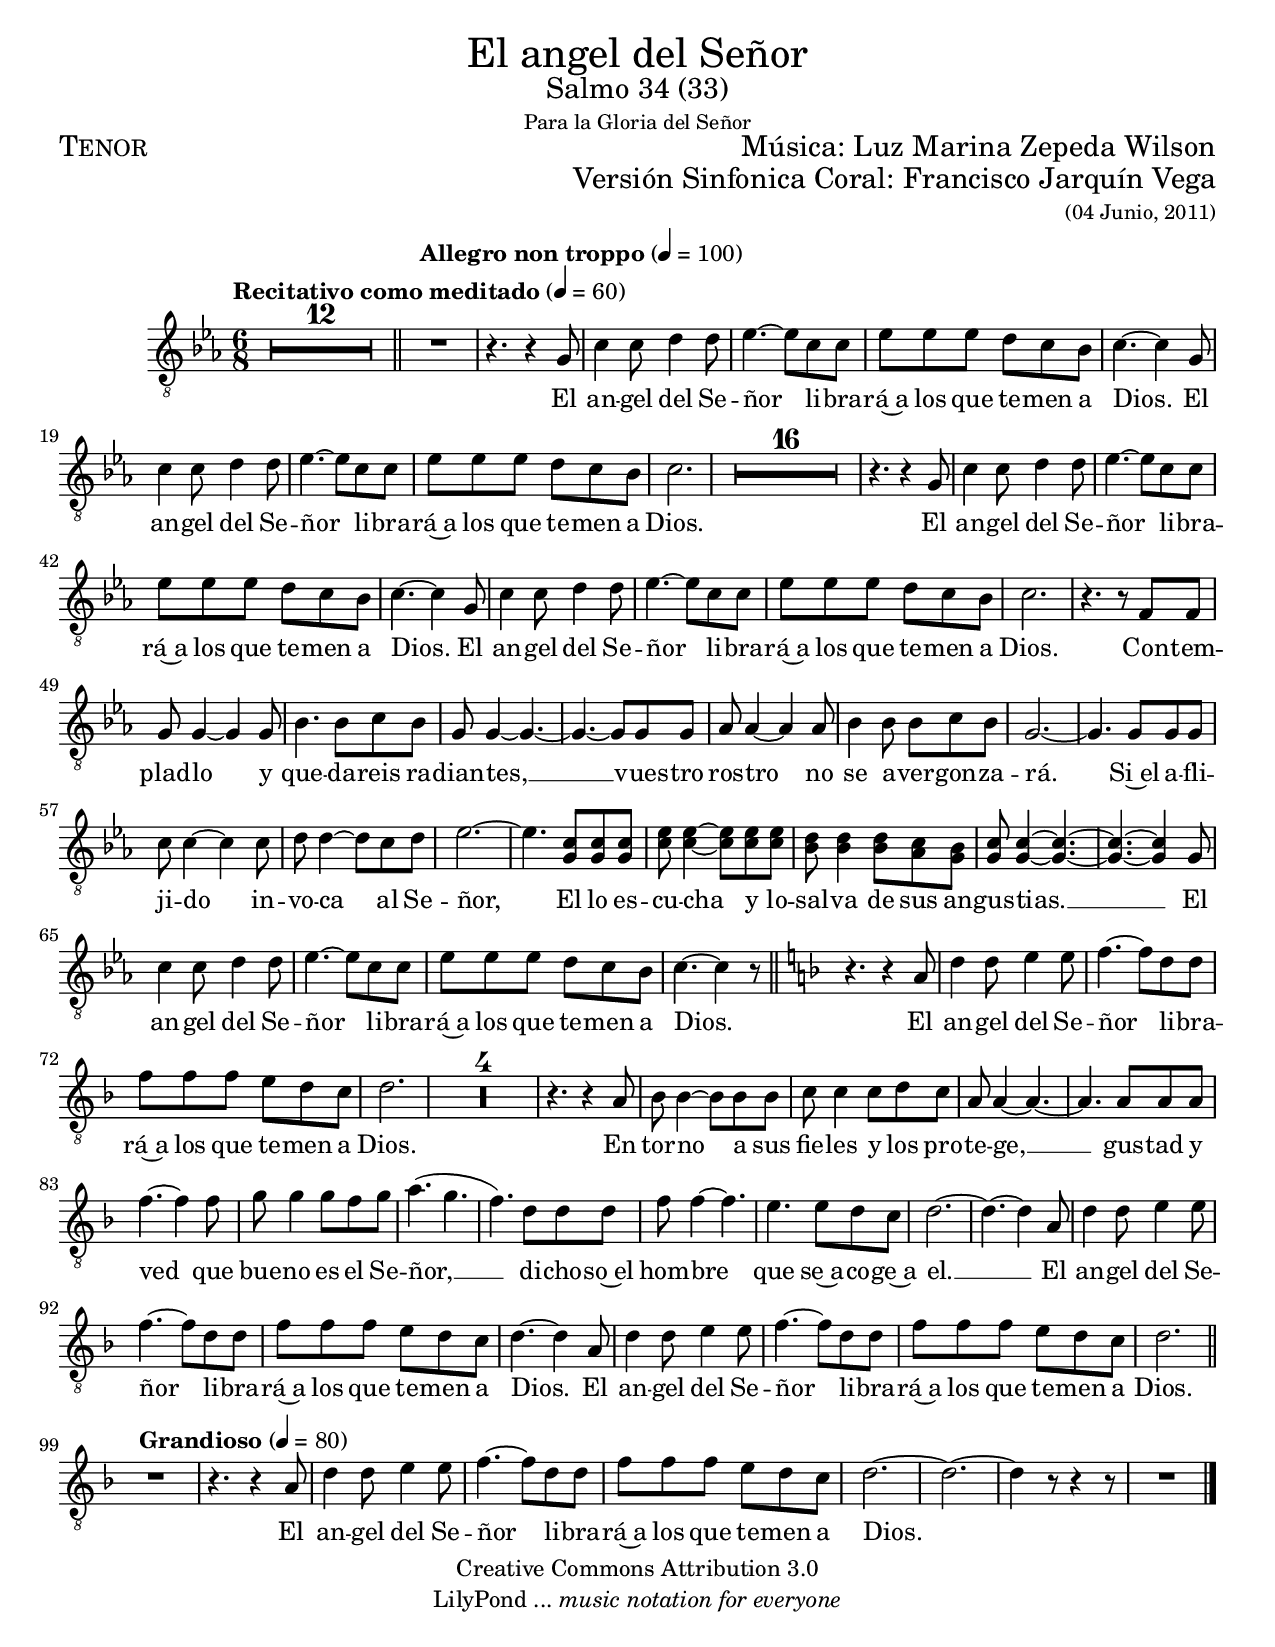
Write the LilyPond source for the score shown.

% ****************************************************************
%	El angel de Señor - Tenor
%	by serach.sam@
% ****************************************************************
\language "espanol"
\version "2.19.49"

%#(set-global-staff-size 22)

% --- Parametro globales
global = {
  \tempo "Recitativo como meditado" 4=60
  \key do \minor
  \time 6/8
  s2.*12
  \bar "||"
  \tempo "Allegro non troppo" 4=100
  s2.*56
  \bar "||"
  \key re \minor
  s2.*30
  \bar "||"
  \tempo "Grandioso" 4=80
  s2.*9
  \bar "|."
}

\markup { \fill-line { \center-column { \fontsize #5 "El angel del Señor" \fontsize #2 "Salmo 34 (33)" \small "Para la Gloria del Señor" } } }
\markup { \fill-line { \fontsize #2 \smallCaps "Tenor" \fontsize #2 "Música: Luz Marina Zepeda Wilson"  } }
\markup { \fill-line { " " \right-column { \fontsize #2 "Versión Sinfonica Coral: Francisco Jarquín Vega" \small "(04 Junio, 2011)" } } }
\header {
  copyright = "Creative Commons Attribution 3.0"
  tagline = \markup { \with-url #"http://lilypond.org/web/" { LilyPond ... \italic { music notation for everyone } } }
  breakbefore = ##t 
}

% --- Musica
tenor = \relative do' {
  \compressFullBarRests
  \dynamicUp
  \clef	"G_8"
  R2.*13				| %13
  r4. r4 sol8			| %14
  do4 do8 re4 re8		| %15
  mib4.~ mib8 do do		| %16
  mib8 mib mib re do sib		| %17
  do4.~ do4 sol8			| %18
  do4 do8 re4 re8		| %19
  mib4.~ mib8 do do		| %20
  mib8 mib mib re do sib		| %21
  do2.				| %22
  R2.*16				| %23
  r4. r4 sol8			| %24
  do4 do8 re4 re8		| %25
  mib4.~ mib8 do do		| %26
  mib8 mib mib re do sib		| %27
  do4.~ do4 sol8			| %28
  do4 do8 re4 re8		| %29
  mib4.~ mib8 do do		| %30
  mib8 mib mib re do sib		| %31
  do2.				| %32
  r4. r8 fa, fa			| %33
  sol8 sol4~ sol sol8		| %34
  sib4. sib8 do sib		| %35
  sol8 sol4~ sol4.~		| %36
  sol4.~ sol8 sol sol		| %37
  lab8 lab4~ lab lab8		| %38
  sib4 sib8 sib do sib		| %39
  sol2.~				| %40
  sol4. sol8 sol sol		| %41
  do8 do4~ do do8		| %42
  re8 re4~ re8 do re		| %43
  mib2.~				| %44
  mib4. <sol, do>8 <sol do> <sol do> | %45
  <do mib>8 <do mib>4~ <do mib>8 <do mib> <do mib> | %46
  <sib re>8 <sib re>4 <sib re>8 <lab do> <sol sib> | %47
  <sol do>8 <sol do>4~ <sol do>4.~ | %48
  <sol do>4.~ <sol do>4 sol8 	| %49
  do4 do8 re4 re8		| %50
  mib4.~ mib8 do do		| %51
  mib8 mib mib re do sib		| %52
  do4.~ do4 r8			| %53
  r4. r4 la8			| %54
  re4 re8 mi4 mi8		| %55
  fa4.~ fa8 re re		| %56
  fa8 fa fa mi re do		| %57
  re2.				| %58
  R2.*4				| %62
  r4. r4 la8			| %63
  sib8 sib4~ sib8 sib sib	| %64
  do8 do4 do8 re do		| %65
  la8 la4~ la4.~			| %66
  la4. la8 la la			| %67
  fa'4.~ fa4 fa8			| %68
  sol8 sol4 sol8 fa sol		| %69
  la4.( sol			| %70
  fa4.) re8 re re		| %71
  fa8 fa4~ fa4.			| %72
  mi4. mi8 re do			| %73
  re2.~				| %74
  re4.~ re4 la8			| %75
  re4 re8 mi4 mi8		| %76
  fa4.~ fa8 re re		| %77
  fa8 fa fa mi re do		| %78
  re4.~ re4 la8			| %79
  re4 re8 mi4 mi8		| %80
  fa4.~ fa8 re re		| %81
  fa8 fa fa mi re do		| %82
  re2.				| %83
  R2.				| %84
  r4. r4 la8			| %85
  re4 re8 mi4 mi8		| %86
  fa4.~ fa8 re re		| %87
  fa8 fa fa mi re do		| %88
  re2.~				| %89
  re2.~				| %90
  re4 r8 r4 r8			| %91
  R2.				| %92
}

% --- Letra
letra = \lyricmode {
  El an -- gel del Se -- ñor li -- bra -- rá~a los que te -- men a Dios.
  El an -- gel del Se -- ñor li -- bra -- rá~a los que te -- men a Dios.
  El an -- gel del Se -- ñor li -- bra -- rá~a los que te -- men a Dios.
  El an -- gel del Se -- ñor li -- bra -- rá~a los que te -- men a Dios.
  Con -- tem -- plad -- lo y que -- da -- reis ra -- dian -- tes, __
  vues -- tro ros -- tro no se a -- ver -- gon -- za -- rá.
  Si~el a -- fli -- ji -- do in -- vo -- ca al Se -- ñor,
  El lo es -- cu -- cha y lo -- sal -- va de sus an -- gus -- tias. __
  El an -- gel del Se -- ñor li -- bra -- rá~a los que te -- men a Dios.
  El an -- gel del Se -- ñor li -- bra -- rá~a los que te -- men a Dios.
  En tor -- no a sus fie -- les y los pro -- te -- ge, __ 
  gus -- tad y ved que bue -- no es el Se -- ñor, __ 
  di -- cho -- so~el hom -- bre que se~a -- co -- ge~a el. __
  El an -- gel del Se -- ñor li -- bra -- rá~a los que te -- men a Dios.
  El an -- gel del Se -- ñor li -- bra -- rá~a los que te -- men a Dios.
  El an -- gel del Se -- ñor li -- bra -- rá~a los que te -- men a Dios.
}

\score {
  <<
    \new Staff <<
        \new Voice = "voz" << \global \tenor >>
        \new Lyrics \lyricsto "voz" \letra
    >>
  >>
  \midi {}
  \layout {}
}

\paper {
  #(set-paper-size "letter")
}